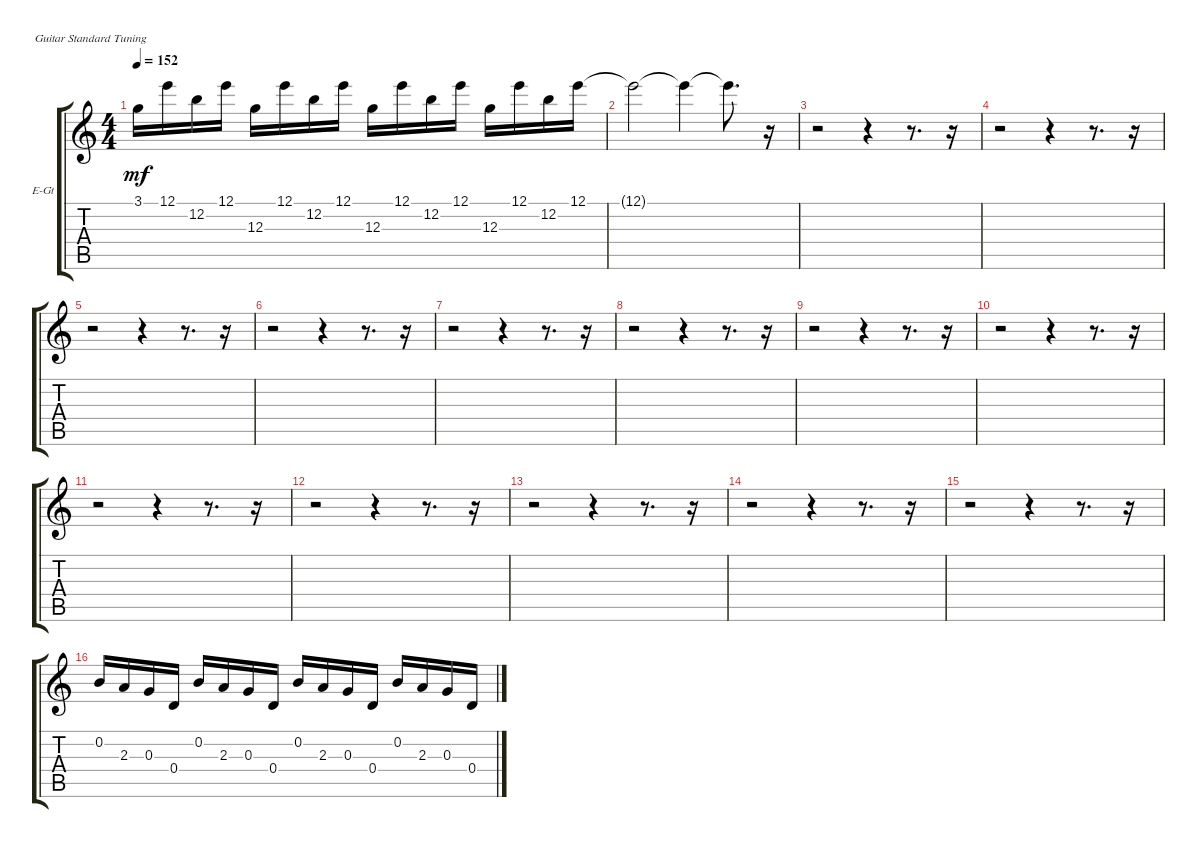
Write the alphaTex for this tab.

\bracketExtendMode groupsimilarinstruments
\firstSystemTrackNameOrientation horizontal
\otherSystemsTrackNameOrientation horizontal
\track ("Electric Guitar" "E-Gt") {instrument electricguitarclean}
\staff {score tabs}
\tuning (E4 B3 G3 D3 A2 E2)
\ts (4 4)
\tempo 152
\clef g2
\ks c
3.1.16{dy mf} 12.1.16 12.2.16 12.1.16 12.3.16 12.1.16 12.2.16 12.1.16 12.3.16 12.1.16 12.2.16 12.1.16 12.3.16 12.1.16 12.2.16 12.1.16 |
12.1{t}.2 12.1{t}.4 12.1{t}.8{d} r.16 |
r.2 r.4 r.8{d} r.16 |
r.2 r.4 r.8{d} r.16 |
r.2 r.4 r.8{d} r.16 |
r.2 r.4 r.8{d} r.16 |
r.2 r.4 r.8{d} r.16 |
r.2 r.4 r.8{d} r.16 |
r.2 r.4 r.8{d} r.16 |
r.2 r.4 r.8{d} r.16 |
r.2 r.4 r.8{d} r.16 |
r.2 r.4 r.8{d} r.16 |
r.2 r.4 r.8{d} r.16 |
r.2 r.4 r.8{d} r.16 |
r.2 r.4 r.8{d} r.16 |
0.2.16 2.3.16 0.3.16 0.4.16 0.2.16 2.3.16 0.3.16 0.4.16 0.2.16 2.3.16 0.3.16 0.4.16 0.2.16 2.3.16 0.3.16 0.4.16
